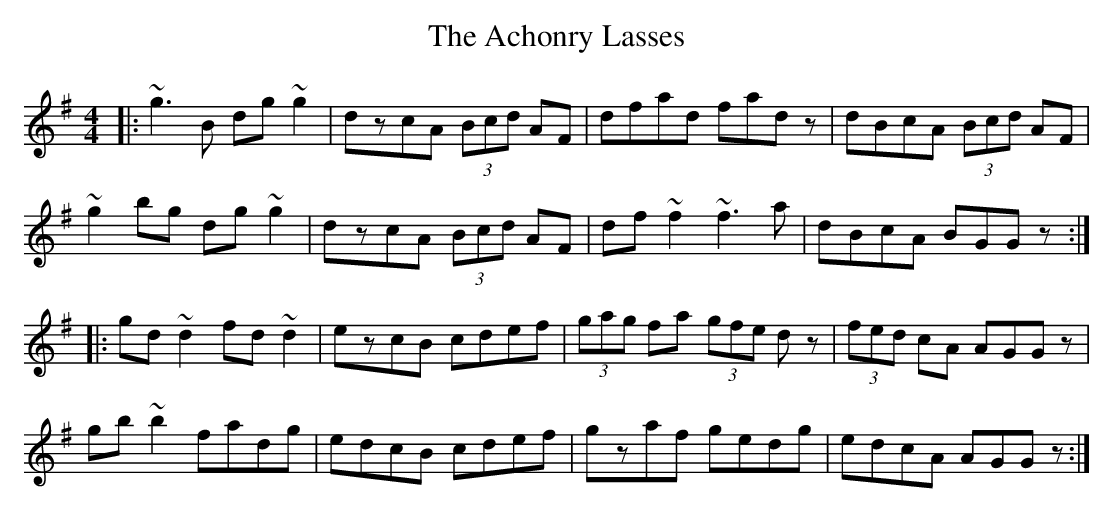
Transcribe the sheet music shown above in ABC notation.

X:1
T: The Achonry Lasses
M: 4/4
L: 1/8
K: Gmaj
|:~g3B dg~g2|dzcA (3Bcd AF|dfad fadz|dBcA (3Bcd AF|
~g2bg dg~g2|dzcA (3Bcd AF|df~f2 ~f3a|dBcA BGGz:|
|:gd~d2 fd~d2|ezcB cdef|(3gag fa (3gfe dz|(3fed cA AGGz|
gb~b2 fadg|edcB cdef|gzaf gedg|edcA AGGz:|
